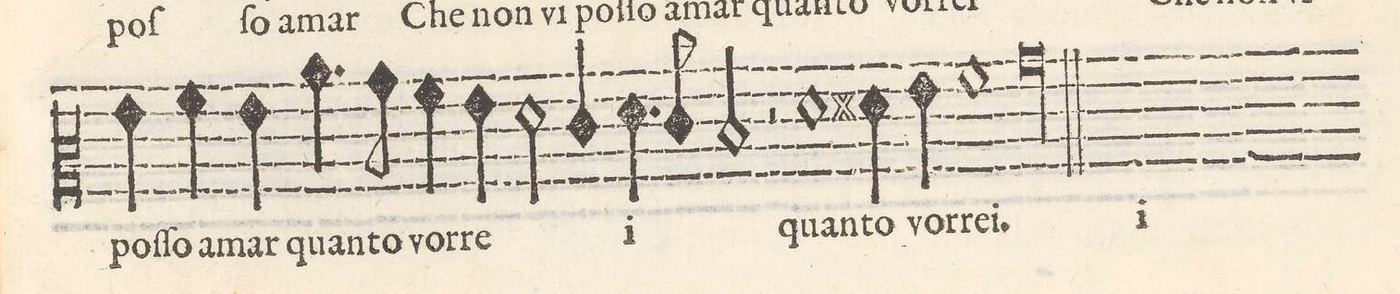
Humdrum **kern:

**kern	**text
*I"ALTO	*
*clefC2	*
*k[]	*
*M2/1	*
4g\	poſ-
4a\	ſo a-
4g\	-mar
4.cc\	quan-
8b\	-to
4a\	vor-
=36-	=36-
4g\	-re-
2f\	.
4e/	.
4.f\	-i
8e/	.
2d/	.
=37-	=37-
2r	.
1f	quan-
4f#X\	-to
4g\	vor-
=38-	=38-
1a	-re-
0.b	-i.
=39-	=39-
=-	=-
*-	*-
